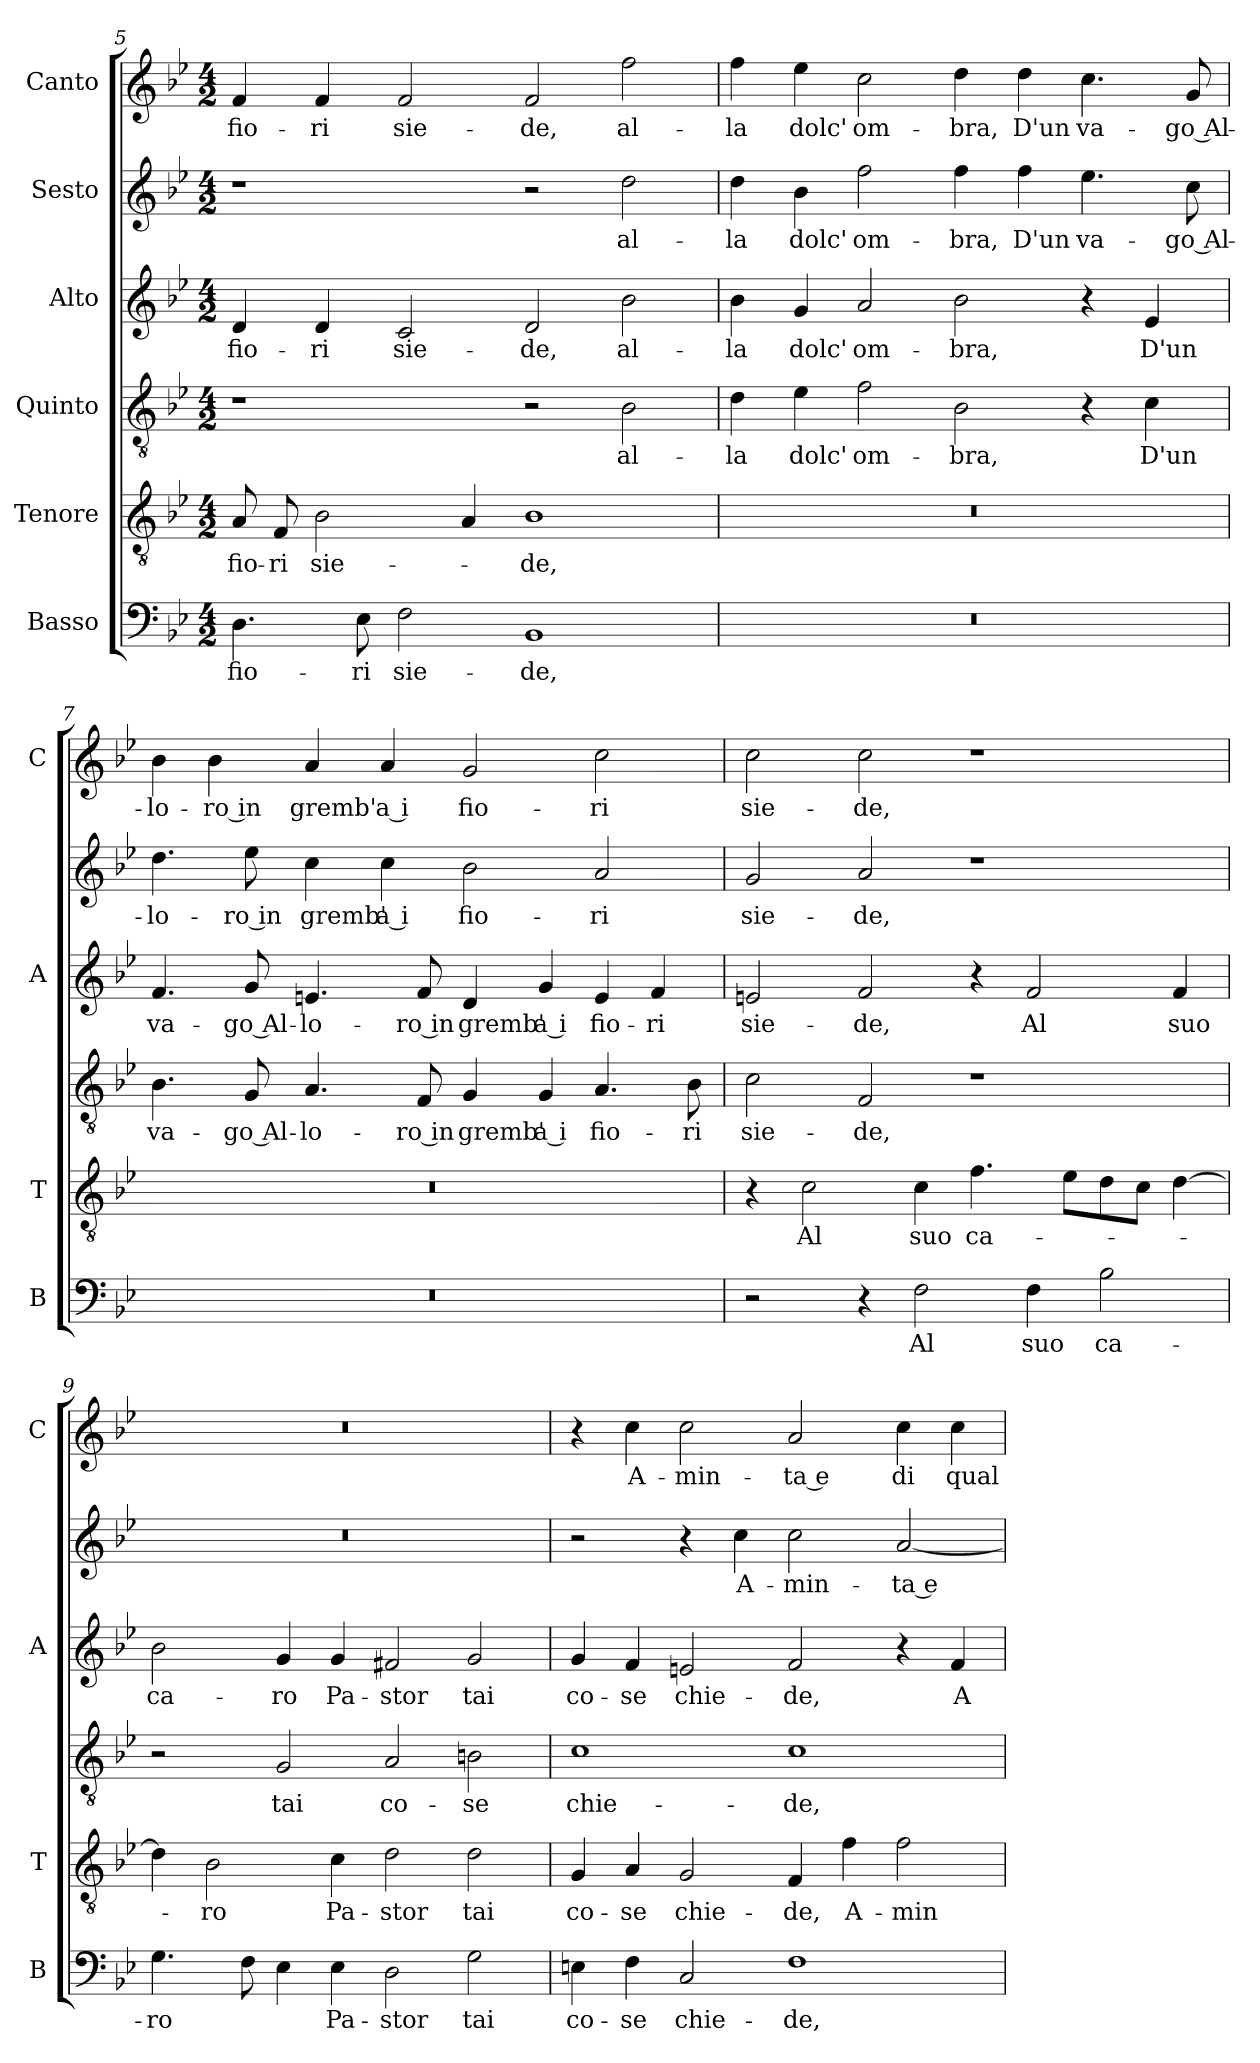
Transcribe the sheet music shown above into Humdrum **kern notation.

**kern	**text	**kern	**text	**kern	**text	**kern	**text	**kern	**text	**kern	**text
*part6	*part6	*part5	*part5	*part4	*part4	*part3	*part3	*part2	*part2	*part1	*part1
*staff6	*staff6	*staff5	*staff5	*staff4	*staff4	*staff3	*staff3	*staff2	*staff2	*staff1	*staff1
*I"Basso	*	*I"Tenore	*	*I"Quinto	*	*I"Alto	*	*I"Sesto	*	*I"Canto	*
*I'B	*	*I'T	*	*	*	*I'A	*	*	*	*I'C	*
*clefF4	*	*clefGv2	*	*clefGv2	*	*clefG2	*	*clefG2	*	*clefG2	*
*k[b-e-]	*	*k[b-e-]	*	*k[b-e-]	*	*k[b-e-]	*	*k[b-e-]	*	*k[b-e-]	*
*B-:	*	*B-:	*	*B-:	*	*B-:	*	*B-:	*	*B-:	*
*M4/2	*	*M4/2	*	*M4/2	*	*M4/2	*	*M4/2	*	*M4/2	*
=5	=5	=5	=5	=5	=5	=5	=5	=5	=5	=5	=5
!	!LO:LY:b	!	!LO:LY:b	!	!	!	!LO:LY:b	!	!	!	!LO:LY:b
4.D\	fio-	8A/	fio-	1r	.	4d/	fio-	1r	.	4f/	fio-
!	!	!	!LO:LY:b	!	!	!	!	!	!	!	!
.	.	8F/	-ri	.	.	.	.	.	.	.	.
!	!	!	!LO:LY:b	!	!	!	!LO:LY:b	!	!	!	!LO:LY:b
.	.	2B-\	sie-	.	.	4d/	-ri	.	.	4f/	-ri
!	!LO:LY:b	!	!	!	!	!	!	!	!	!	!
8E-\	-ri	.	.	.	.	.	.	.	.	.	.
!	!LO:LY:b	!	!	!	!	!	!LO:LY:b	!	!	!	!LO:LY:b
2F\	sie-	.	.	.	.	2c/	sie-	.	.	2f/	sie-
.	.	4A/	.	.	.	.	.	.	.	.	.
!	!LO:LY:b	!	!LO:LY:b	!	!	!	!LO:LY:b	!	!	!	!LO:LY:b
1BB-	-de,	1B-	-de,	2r	.	2d/	-de,	2r	.	2f/	-de,
!	!	!	!	!	!LO:LY:b	!	!LO:LY:b	!	!LO:LY:b	!	!LO:LY:b
.	.	.	.	2B-\	al-	2b-\	al-	2dd\	al-	2ff\	al-
=6	=6	=6	=6	=6	=6	=6	=6	=6	=6	=6	=6
!	!	!	!	!	!LO:LY:b	!	!LO:LY:b	!	!LO:LY:b	!	!LO:LY:b
0r	.	0r	.	4d\	-la	4b-\	-la	4dd\	-la	4ff\	-la
!	!	!	!	!	!LO:LY:b	!	!LO:LY:b	!	!LO:LY:b	!	!LO:LY:b
.	.	.	.	4e-\	dolc'	4g/	dolc'	4b-\	dolc'	4ee-\	dolc'
!	!	!	!	!	!LO:LY:b	!	!LO:LY:b	!	!LO:LY:b	!	!LO:LY:b
.	.	.	.	2f\	om-	2a/	om-	2ff\	om-	2cc\	om-
!	!	!	!	!	!LO:LY:b	!	!LO:LY:b	!	!LO:LY:b	!	!LO:LY:b
.	.	.	.	2B-\	-bra,	2b-\	-bra,	4ff\	-bra,	4dd\	-bra,
!	!	!	!	!	!	!	!	!	!LO:LY:b	!	!LO:LY:b
.	.	.	.	.	.	.	.	4ff\	D'un	4dd\	D'un
!	!	!	!	!	!	!	!	!	!LO:LY:b	!	!LO:LY:b
.	.	.	.	4r	.	4r	.	4.ee-\	va-	4.cc\	va-
!	!	!	!	!	!LO:LY:b	!	!LO:LY:b	!	!	!	!
.	.	.	.	4c\	D'un	4e-/	D'un	.	.	.	.
!	!	!	!	!	!	!	!	!	!LO:LY:b	!	!LO:LY:b
.	.	.	.	.	.	.	.	8cc\	-go Al-	8g/	-go Al-
!!LO:PB:g=z
=7	=7	=7	=7	=7	=7	=7	=7	=7	=7	=7	=7
!	!	!	!	!	!LO:LY:b	!	!LO:LY:b	!	!LO:LY:b	!	!LO:LY:b
0r	.	0r	.	4.B-\	va-	4.f/	va-	4.dd\	-lo-	4b-\	-lo-
!	!	!	!	!	!	!	!	!	!	!	!LO:LY:b
.	.	.	.	.	.	.	.	.	.	4b-\	-ro in
!	!	!	!	!	!LO:LY:b	!	!LO:LY:b	!	!LO:LY:b	!	!
.	.	.	.	8G/	-go Al-	8g/	-go Al-	8ee-\	-ro in	.	.
!	!	!	!	!	!LO:LY:b	!	!LO:LY:b	!	!LO:LY:b	!	!LO:LY:b
.	.	.	.	4.A/	-lo-	4.en/	-lo-	4cc\	gremb'	4a/	gremb'
!	!	!	!	!	!	!	!	!	!LO:LY:b	!	!LO:LY:b
.	.	.	.	.	.	.	.	4cc\	a i	4a/	a i
!	!	!	!	!	!LO:LY:b	!	!LO:LY:b	!	!	!	!
.	.	.	.	8F/	-ro in	8f/	-ro in	.	.	.	.
!	!	!	!	!	!LO:LY:b	!	!LO:LY:b	!	!LO:LY:b	!	!LO:LY:b
.	.	.	.	4G/	gremb'	4d/	gremb'	2b-\	fio-	2g/	fio-
!	!	!	!	!	!LO:LY:b	!	!LO:LY:b	!	!	!	!
.	.	.	.	4G/	a i	4g/	a i	.	.	.	.
!	!	!	!	!	!LO:LY:b	!	!LO:LY:b	!	!LO:LY:b	!	!LO:LY:b
.	.	.	.	4.A/	fio-	4e/	fio-	2a/	-ri	2cc\	-ri
!	!	!	!	!	!	!	!LO:LY:b	!	!	!	!
.	.	.	.	.	.	4f/	-ri	.	.	.	.
!	!	!	!	!	!LO:LY:b	!	!	!	!	!	!
.	.	.	.	8B-\	-ri	.	.	.	.	.	.
=8	=8	=8	=8	=8	=8	=8	=8	=8	=8	=8	=8
!	!	!	!	!	!LO:LY:b	!	!LO:LY:b	!	!LO:LY:b	!	!LO:LY:b
2r	.	4r	.	2c\	sie-	2en/	sie-	2g/	sie-	2cc\	sie-
!	!	!	!LO:LY:b	!	!	!	!	!	!	!	!
.	.	2c\	Al	.	.	.	.	.	.	.	.
!	!	!	!	!	!LO:LY:b	!	!LO:LY:b	!	!LO:LY:b	!	!LO:LY:b
4r	.	.	.	2F/	-de,	2f/	-de,	2a/	-de,	2cc\	-de,
!	!LO:LY:b	!	!LO:LY:b	!	!	!	!	!	!	!	!
2F\	Al	4c\	suo	.	.	.	.	.	.	.	.
!	!	!	!LO:LY:b	!	!	!	!	!	!	!	!
.	.	4.f\	ca-	1r	.	4r	.	1r	.	1r	.
!	!LO:LY:b	!	!	!	!	!	!LO:LY:b	!	!	!	!
4F\	suo	.	.	.	.	2f/	Al	.	.	.	.
.	.	8e-\L	.	.	.	.	.	.	.	.	.
!	!LO:LY:b	!	!	!	!	!	!	!	!	!	!
2B-\	ca-	8d\	.	.	.	.	.	.	.	.	.
.	.	8c\J	.	.	.	.	.	.	.	.	.
!	!	!	!	!	!	!	!LO:LY:b	!	!	!	!
.	.	[4d\	.	.	.	4f/	suo	.	.	.	.
=9	=9	=9	=9	=9	=9	=9	=9	=9	=9	=9	=9
!	!LO:LY:b	!	!	!	!	!	!LO:LY:b	!	!	!	!
4.G\	-ro	4d\]	.	2r	.	2b-\	ca-	0r	.	0r	.
!	!	!	!LO:LY:b	!	!	!	!	!	!	!	!
.	.	2B-\	-ro	.	.	.	.	.	.	.	.
8F\	.	.	.	.	.	.	.	.	.	.	.
!	!	!	!	!	!LO:LY:b	!	!LO:LY:b	!	!	!	!
4E-\	.	.	.	2G/	tai	4g/	-ro	.	.	.	.
!	!LO:LY:b	!	!LO:LY:b	!	!	!	!LO:LY:b	!	!	!	!
4E-\	Pa-	4c\	Pa-	.	.	4g/	Pa-	.	.	.	.
!	!LO:LY:b	!	!LO:LY:b	!	!LO:LY:b	!	!LO:LY:b	!	!	!	!
2D\	-stor	2d\	-stor	2A/	co-	2f#X/	-stor	.	.	.	.
!	!LO:LY:b	!	!LO:LY:b	!	!LO:LY:b	!	!LO:LY:b	!	!	!	!
2G\	tai	2d\	tai	2Bn\	-se	2g/	tai	.	.	.	.
!!LO:LB:g=z
=10	=10	=10	=10	=10	=10	=10	=10	=10	=10	=10	=10
!	!LO:LY:b	!	!LO:LY:b	!	!LO:LY:b	!	!LO:LY:b	!	!	!	!
4En\	co-	4G/	co-	1c	chie-	4g/	co-	2r	.	4r	.
!	!LO:LY:b	!	!LO:LY:b	!	!	!	!LO:LY:b	!	!	!	!LO:LY:b
4F\	-se	4A/	-se	.	.	4f/	-se	.	.	4cc\	A-
!	!LO:LY:b	!	!LO:LY:b	!	!	!	!LO:LY:b	!	!	!	!LO:LY:b
2C/	chie-	2G/	chie-	.	.	2en/	chie-	4r	.	2cc\	-min-
!	!	!	!	!	!	!	!	!	!LO:LY:b	!	!
.	.	.	.	.	.	.	.	4cc\	A-	.	.
!	!LO:LY:b	!	!LO:LY:b	!	!LO:LY:b	!	!LO:LY:b	!	!LO:LY:b	!	!LO:LY:b
1F	-de,	4F/	-de,	1c	-de,	2f/	-de,	2cc\	-min-	2a/	-ta e
!	!	!	!LO:LY:b	!	!	!	!	!	!	!	!
.	.	4f\	A-	.	.	.	.	.	.	.	.
!	!	!	!LO:LY:b	!	!	!	!	!	!LO:LY:b	!	!LO:LY:b
.	.	2f\	-min-	.	.	4r	.	[2a/	-ta e	4cc\	di
!	!	!	!	!	!	!	!LO:LY:b	!	!	!	!LO:LY:b
.	.	.	.	.	.	4f/	A-	.	.	4cc\	qual
=	=	=	=	=	=	=	=	=	=	=	=
*-	*-	*-	*-	*-	*-	*-	*-	*-	*-	*-	*-
